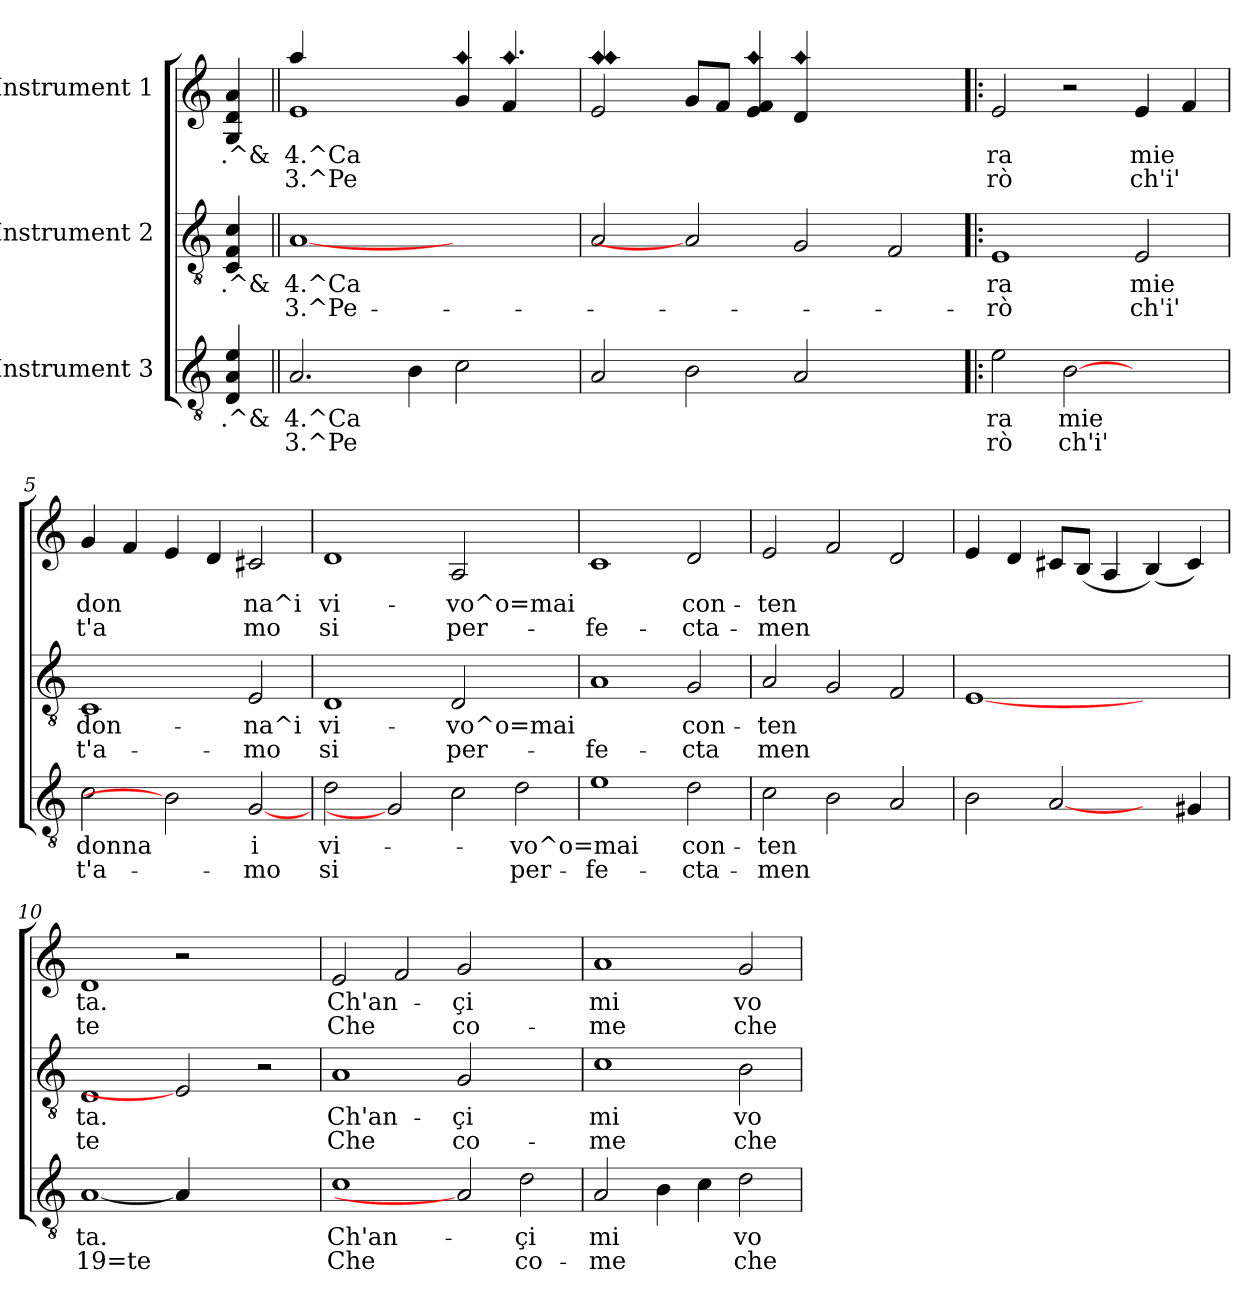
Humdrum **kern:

**kern	**text	**text	**kern	**text	**text	**kern	**text	**text
*part3	*part3	*part3	*part2	*part2	*part2	*part1	*part1	*part1
*staff3	*staff3	*staff3	*staff2	*staff2	*staff2	*staff1	*staff1	*staff1
*I"Instrument 3	*	*	*I"Instrument 2	*	*	*I"Instrument 1	*	*
!!LO:PB:g=z
*stria5	*	*	*stria5	*	*	*stria5	*	*
*clefGv2	*	*	*clefGv2	*	*	*clefG2	*	*
*k[]	*	*	*k[]	*	*	*k[]	*	*
*C:	*	*	*C:	*	*	*C:	*	*
=1	=1	=1	=1	=1	=1	=1	=1	=1
!	!LO:LY:b	!	!	!LO:LY:b	!	!	!LO:LY:b	!
4e/< 4A/< 4D/<	.^&	.	4c/< 4F/< 4C/<	.^&	.	4a/< 4d/< 4G/<	.^&	.
=2||	=2||	=2||	=2||	=2||	=2||	=2||	=2||	=2||
!	!LO:LY:b	!LO:LY:b	!	!LO:LY:b	!LO:LY:b	!	!LO:LY:b	!LO:LY:b
*	*	*	*	*	*	*^	*	*
2.A/	4.^Ca-	-3.^Pe-	[1A	4.^Ca-	-3.^Pe-	1e	4aa/	4.^Ca-	-3.^Pe-
.	.	.	.	.	.	.	1ryy	.	.
!	!LO:LY:b	!LO:LY:b	!	!	!	!	!	!	!
4B\	--	-	.	.	.	.	.	.	.
!	!LO:LY:b	!LO:LY:b	!	!	!	!LO:N:n=1:head=diamond	!	!LO:LY:b	!LO:LY:b
2c\	-	-	2ryy	.	.	4aa/ 4g/	.	--	-
!	!	!	!	!	!	!LO:N:head=diamond	!	!LO:LY:b	!LO:LY:b
.	.	.	.	.	.	4.aa/	4f/	-	-
8ryy	.	.	8ryy	.	.	.	8ryy	.	.
=3	=3	=3	=3	=3	=3	=3	=3	=3	=3
!	!LO:LY:b	!	!	!LO:LY:b	!	!	!LO:N:n=1:head=diamond	!	!
!	!	!	!	!	!	!	!LO:N:n=2:head=diamond	!	!
!	!	!	!	!	!	!	!LO:N:n=3:head=diamond	!LO:LY:b	!
2A/	-	.	2A/	--	.	2e/	4aa/ 4aa/ 4aa/	-	.
.	.	.	.	.	.	.	2.ryy	.	.
!	!LO:LY:b	!	!	!	!	!	!	!LO:LY:b	!
2B\	--	.	2A]	.	.	8g/L	.	--	.
!	!	!	!	!	!	!	!	!LO:LY:b	!
.	.	.	.	.	.	8f/J	.	--	.
!	!	!	!	!	!	!LO:N:n=3:head=diamond	!	!LO:LY:b	!
.	.	.	.	.	.	4f/ 4e/ 4aa/	.	--	.
!	!LO:LY:b	!	!	!LO:LY:b	!	!LO:N:n=2:head=diamond	!	!LO:LY:b	!
2A/	--	.	2G/	--	.	4d/ 4aa/	1ryy	--	.
.	.	.	.	.	.	2.ryy	.	.	.
!	!	!	!	!LO:LY:b	!	!	!	!	!
2ryy	.	.	2F/	--	.	.	.	.	.
*	*	*	*	*	*	*v	*v	*	*
=4!|:	=4!|:	=4!|:	=4!|:	=4!|:	=4!|:	=4!|:	=4!|:	=4!|:
!	!LO:LY:b	!LO:LY:b	!	!LO:LY:b	!LO:LY:b	!	!LO:LY:b	!LO:LY:b
2e\	-ra	rò	1E	-ra	rò	2e/	-ra	rò
!	!LO:LY:b	!LO:LY:b	!	!	!	!	!	!
[2B	mie	ch'i'	.	.	.	2r	.	.
!	!	!	!	!LO:LY:b	!LO:LY:b	!	!LO:LY:b	!LO:LY:b
2ryy	.	.	2E/	mie	ch'i'	4e/	mie	ch'i'
!	!	!	!	!	!	!	!LO:LY:b	!LO:LY:b
.	.	.	.	.	.	4f/	.	.
=5	=5	=5	=5	=5	=5	=5	=5	=5
!	!LO:LY:b	!LO:LY:b	!	!LO:LY:b	!LO:LY:b	!	!LO:LY:b	!LO:LY:b
2c\	donna	t'a-	1C	don-	-t'a-	4g/	don-	-t'a-
!	!	!	!	!	!	!	!LO:LY:b	!LO:LY:b
.	.	.	.	.	.	4f/	--	-
!	!	!	!	!	!	!	!LO:LY:b	!LO:LY:b
2B]	.	.	.	.	.	4e/	-	-
!	!	!	!	!	!	!	!LO:LY:b	!LO:LY:b
.	.	.	.	.	.	4d/	-	-
!	!LO:LY:b	!LO:LY:b	!	!LO:LY:b	!LO:LY:b	!	!LO:LY:b	!LO:LY:b
[2G	-i	mo	2E/	-na^i	mo	2c#X/	na^i	mo
=6	=6	=6	=6	=6	=6	=6	=6	=6
!	!LO:LY:b	!LO:LY:b	!	!LO:LY:b	!LO:LY:b	!	!LO:LY:b	!LO:LY:b
2d\	vi-	-si	1D	vi-	-si	1d	vi-	-si
2G]	.	.	.	.	.	.	.	.
!	!LO:LY:b	!LO:LY:b	!	!LO:LY:b	!LO:LY:b	!	!LO:LY:b	!LO:LY:b
2c\	.	.	2D/	vo^o=mai	per-	2A/	vo^o=mai	per-
!	!LO:LY:b	!LO:LY:b	!	!	!	!	!	!
2d\	vo^o=mai	per-	2ryy	.	.	2ryy	.	.
=7	=7	=7	=7	=7	=7	=7	=7	=7
!	!LO:LY:b	!LO:LY:b	!	!LO:LY:b	!LO:LY:b	!	!LO:LY:b	!LO:LY:b
1e	--	-fe-	1A	--	-fe-	1c	--	-fe-
!	!LO:LY:b	!LO:LY:b	!	!LO:LY:b	!LO:LY:b	!	!LO:LY:b	!LO:LY:b
2d\	-con-	-cta-	2G/	-con-	-cta	2d/	-con-	-cta-
=8	=8	=8	=8	=8	=8	=8	=8	=8
!	!LO:LY:b	!LO:LY:b	!	!LO:LY:b	!LO:LY:b	!	!LO:LY:b	!LO:LY:b
2c\	-ten-	-men-	2A/	ten-	-men	2e/	-ten-	-men-
!	!LO:LY:b	!LO:LY:b	!	!LO:LY:b	!LO:LY:b	!	!LO:LY:b	!LO:LY:b
2B\	--	--	2G/	-	-	2f/	--	--
!	!LO:LY:b	!LO:LY:b	!	!LO:LY:b	!LO:LY:b	!	!LO:LY:b	!LO:LY:b
2A/	--	--	2F/	-	-	2d/	--	--
=9	=9	=9	=9	=9	=9	=9	=9	=9
!	!LO:LY:b	!	!	!LO:LY:b	!	!	!LO:LY:b	!
2B\	--	.	[1E	-	.	4e/	--	.
!	!	!	!	!	!	!	!LO:LY:b	!
.	.	.	.	.	.	4d/	--	.
!	!LO:LY:b	!	!	!	!	!	!LO:LY:b	!
[2A/	--	.	.	.	.	8c#/L	--	.
!	!	!	!	!	!	!	!LO:LY:b	!
.	.	.	.	.	.	(>8B/J	--	.
!	!	!	!	!	!	!	!LO:LY:b	!
.	.	.	.	.	.	4A/	--	.
!	!	!	!	!	!	!	!LO:LY:b	!
4ryy	.	.	2ryy	.	.	(>4B/)	--	.
!	!LO:LY:b	!	!	!	!	!	!LO:LY:b	!
4G#/	--	.	.	.	.	4c#/)	--	.
!!LO:LB:g=z
=10	=10	=10	=10	=10	=10	=10	=10	=10
!	!LO:LY:b	!LO:LY:b	!	!LO:LY:b	!LO:LY:b	!	!LO:LY:b	!LO:LY:b
[1A	-ta.	19=te	1D	-ta.	te	1d	-ta.	te
4A/]	.	.	2E]	.	.	2r	.	.
2.ryy	.	.	.	.	.	.	.	.
.	.	.	2r	.	.	2ryy	.	.
=11	=11	=11	=11	=11	=11	=11	=11	=11
!	!LO:LY:b	!LO:LY:b	!	!LO:LY:b	!LO:LY:b	!	!LO:LY:b	!LO:LY:b
1c	Ch'an-	-Che	1A	Ch'an-	-Che	2e/	Ch'an-	-Che
!	!	!	!	!	!	!	!LO:LY:b	!LO:LY:b
.	.	.	.	.	.	2f/	.	.
!	!	!	!	!LO:LY:b	!LO:LY:b	!	!LO:LY:b	!LO:LY:b
2A]	.	.	2G/	çi	co-	2g/	çi	co-
!	!LO:LY:b	!LO:LY:b	!	!	!	!	!	!
2d\	çi	co-	2ryy	.	.	2ryy	.	.
=12	=12	=12	=12	=12	=12	=12	=12	=12
!	!LO:LY:b	!LO:LY:b	!	!LO:LY:b	!LO:LY:b	!	!LO:LY:b	!LO:LY:b
2A/	-mi	me	1c	-mi	me	1a	-mi	me
!	!LO:LY:b	!LO:LY:b	!	!	!	!	!	!
4B\	.	.	.	.	.	.	.	.
!	!LO:LY:b	!LO:LY:b	!	!	!	!	!	!
4c\	.	.	.	.	.	.	.	.
!	!LO:LY:b	!LO:LY:b	!	!LO:LY:b	!LO:LY:b	!	!LO:LY:b	!LO:LY:b
2d\	vo	che	2B\	vo	che	2g/	vo	che
=	=	=	=	=	=	=	=	=
*-	*-	*-	*-	*-	*-	*-	*-	*-
